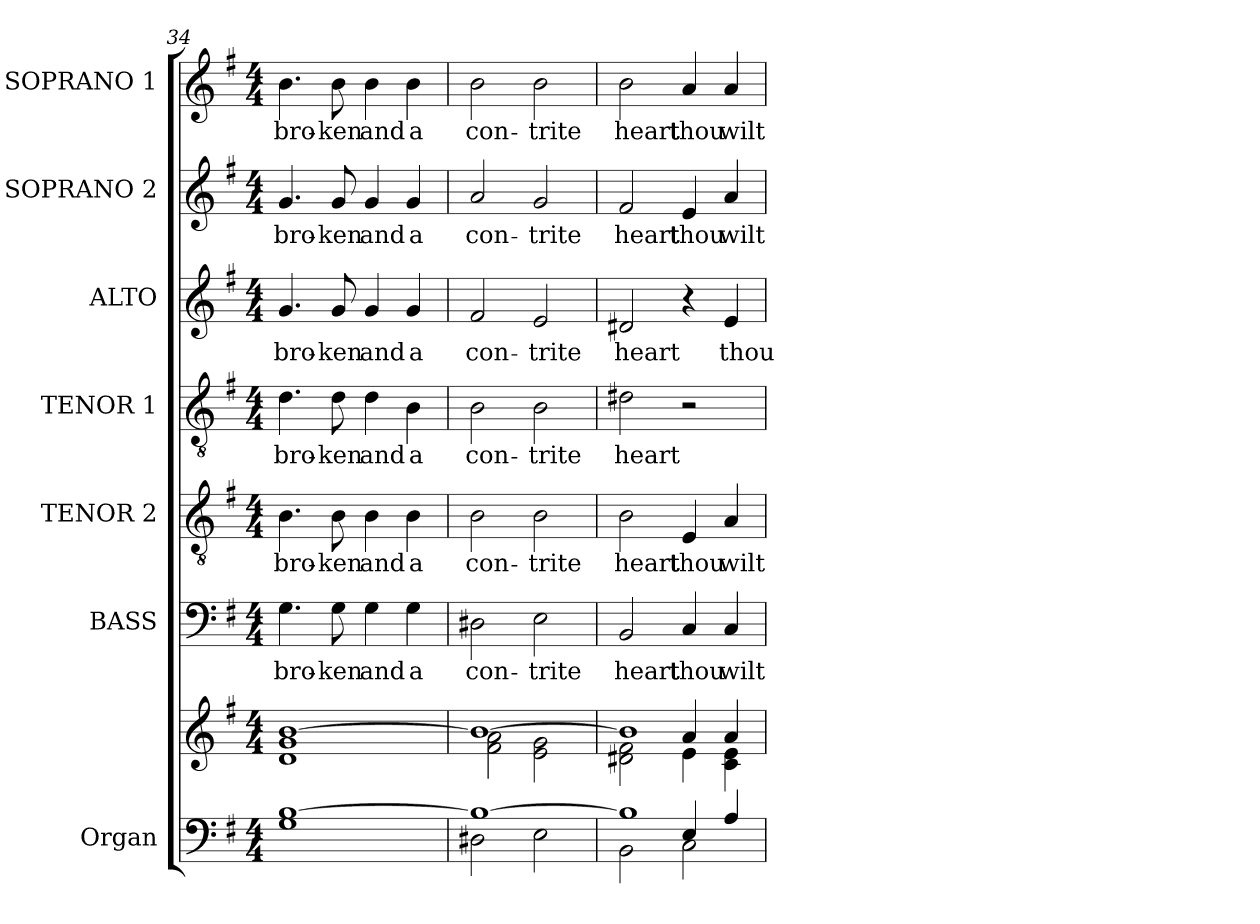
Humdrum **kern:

**kern	**kern	**kern	**text	**kern	**text	**kern	**text	**kern	**text	**kern	**text	**kern	**text
*part7	*part7	*part6	*part6	*part5	*part5	*part4	*part4	*part3	*part3	*part2	*part2	*part1	*part1
*staff8	*staff7	*staff6	*staff6	*staff5	*staff5	*staff4	*staff4	*staff3	*staff3	*staff2	*staff2	*staff1	*staff1
*I"Organ	*	*I"BASS	*	*I"TENOR 2	*	*I"TENOR 1	*	*I"ALTO	*	*I"SOPRANO 2	*	*I"SOPRANO 1	*
*I'Org.	*	*I'B.	*	*I'T2.	*	*I'T1.	*	*I'A.	*	*I'S2.	*	*I'S1.	*
*clefF4	*clefG2	*clefF4	*	*clefGv2	*	*clefGv2	*	*clefG2	*	*clefG2	*	*clefG2	*
*	*	*	*	*ITrd7c12	*	*ITrd7c12	*	*	*	*	*	*	*
*k[f#]	*k[f#]	*k[f#]	*	*k[f#]	*	*k[f#]	*	*k[f#]	*	*k[f#]	*	*k[f#]	*
*G:	*G:	*G:	*	*G:	*	*G:	*	*G:	*	*G:	*	*G:	*
*M4/4	*M4/4	*M4/4	*	*M4/4	*	*M4/4	*	*M4/4	*	*M4/4	*	*M4/4	*
=34	=34	=34	=34	=34	=34	=34	=34	=34	=34	=34	=34	=34	=34
*^	*^	*	*	*	*	*	*	*	*	*	*	*	*
!	!	!	!	!	!LO:LY:b:color=#000000	!	!	!	!	!	!	!	!	!	!
!	!	!	!	!	!	!	!LO:LY:b:color=#000000	!	!	!	!	!	!	!	!
!	!	!	!	!	!	!	!	!	!LO:LY:b:color=#000000	!	!	!	!	!	!
!	!	!	!	!	!	!	!	!	!	!	!LO:LY:b:color=#000000	!	!	!	!
!	!	!	!	!	!	!	!	!	!	!	!	!	!LO:LY:b:color=#000000	!	!
!	!	!	!	!	!	!	!	!	!	!	!	!	!	!	!LO:LY:b:color=#000000
[1Bi	1Gi	1gi [1bi	1di	4.Gi\	bro-	4.BBi\	bro-	4.Di\	bro-	4.gi/	bro-	4.gi/	bro-	4.bi\	bro-
!	!	!	!	!	!LO:LY:b:color=#000000	!	!	!	!	!	!	!	!	!	!
!	!	!	!	!	!	!	!LO:LY:b:color=#000000	!	!	!	!	!	!	!	!
!	!	!	!	!	!	!	!	!	!LO:LY:b:color=#000000	!	!	!	!	!	!
!	!	!	!	!	!	!	!	!	!	!	!LO:LY:b:color=#000000	!	!	!	!
!	!	!	!	!	!	!	!	!	!	!	!	!	!LO:LY:b:color=#000000	!	!
!	!	!	!	!	!	!	!	!	!	!	!	!	!	!	!LO:LY:b:color=#000000
.	.	.	.	8Gi\	-ken	8BBi\	-ken	8Di\	-ken	8gi/	-ken	8gi/	-ken	8bi\	-ken
!	!	!	!	!	!LO:LY:b:color=#000000	!	!	!	!	!	!	!	!	!	!
!	!	!	!	!	!	!	!LO:LY:b:color=#000000	!	!	!	!	!	!	!	!
!	!	!	!	!	!	!	!	!	!LO:LY:b:color=#000000	!	!	!	!	!	!
!	!	!	!	!	!	!	!	!	!	!	!LO:LY:b:color=#000000	!	!	!	!
!	!	!	!	!	!	!	!	!	!	!	!	!	!LO:LY:b:color=#000000	!	!
!	!	!	!	!	!	!	!	!	!	!	!	!	!	!	!LO:LY:b:color=#000000
.	.	.	.	4Gi\	and	4BBi\	and	4Di\	and	4gi/	and	4gi/	and	4bi\	and
!	!	!	!	!	!LO:LY:b:color=#000000	!	!	!	!	!	!	!	!	!	!
!	!	!	!	!	!	!	!LO:LY:b:color=#000000	!	!	!	!	!	!	!	!
!	!	!	!	!	!	!	!	!	!LO:LY:b:color=#000000	!	!	!	!	!	!
!	!	!	!	!	!	!	!	!	!	!	!LO:LY:b:color=#000000	!	!	!	!
!	!	!	!	!	!	!	!	!	!	!	!	!	!LO:LY:b:color=#000000	!	!
!	!	!	!	!	!	!	!	!	!	!	!	!	!	!	!LO:LY:b:color=#000000
.	.	.	.	4Gi\	a	4BBi\	a	4BBi\	a	4gi/	a	4gi/	a	4bi\	a
!!LO:LB:g=z
=35	=35	=35	=35	=35	=35	=35	=35	=35	=35	=35	=35	=35	=35	=35	=35
!	!	!	!	!	!LO:LY:b:color=#000000	!	!	!	!	!	!	!	!	!	!
!	!	!	!	!	!	!	!LO:LY:b:color=#000000	!	!	!	!	!	!	!	!
!	!	!	!	!	!	!	!	!	!LO:LY:b:color=#000000	!	!	!	!	!	!
!	!	!	!	!	!	!	!	!	!	!	!LO:LY:b:color=#000000	!	!	!	!
!	!	!	!	!	!	!	!	!	!	!	!	!	!LO:LY:b:color=#000000	!	!
!	!	!	!	!	!	!	!	!	!	!	!	!	!	!	!LO:LY:b:color=#000000
1Bi_	2D#Xi\	1bi_	2f#i\ 2ai	2D#Xi\	con-	2BBi\	con-	2BBi\	con-	2f#i/	con-	2ai/	con-	2bi\	con-
!	!	!	!	!	!LO:LY:b:color=#000000	!	!	!	!	!	!	!	!	!	!
!	!	!	!	!	!	!	!LO:LY:b:color=#000000	!	!	!	!	!	!	!	!
!	!	!	!	!	!	!	!	!	!LO:LY:b:color=#000000	!	!	!	!	!	!
!	!	!	!	!	!	!	!	!	!	!	!LO:LY:b:color=#000000	!	!	!	!
!	!	!	!	!	!	!	!	!	!	!	!	!	!LO:LY:b:color=#000000	!	!
!	!	!	!	!	!	!	!	!	!	!	!	!	!	!	!LO:LY:b:color=#000000
.	2Ei\	.	2ei\ 2gi	2Ei\	-trite	2BBi\	-trite	2BBi\	-trite	2ei/	-trite	2gi/	-trite	2bi\	-trite
=36	=36	=36	=36	=36	=36	=36	=36	=36	=36	=36	=36	=36	=36	=36	=36
*	*^	*	*^	*	*	*	*	*	*	*	*	*	*	*	*
!	!	!	!	!	!	!	!LO:LY:b:color=#000000	!	!	!	!	!	!	!	!	!	!
!	!	!	!	!	!	!	!	!	!LO:LY:b:color=#000000	!	!	!	!	!	!	!	!
!	!	!	!	!	!	!	!	!	!	!	!LO:LY:b:color=#000000	!	!	!	!	!	!
!	!	!	!	!	!	!	!	!	!	!	!	!	!LO:LY:b:color=#000000	!	!	!	!
!	!	!	!	!	!	!	!	!	!	!	!	!	!	!	!LO:LY:b:color=#000000	!	!
!	!	!	!	!	!	!	!	!	!	!	!	!	!	!	!	!	!LO:LY:b:color=#000000
1Bi]	2BBi\	2ryy	1bi]	2d#Xi\ 2f#i	2ryy	2BBi/	heart	2BBi\	heart	2D#Xi\	heart	2d#Xi/	heart	2f#i/	heart	2bi\	heart
!	!	!	!	!	!	!	!LO:LY:b:color=#000000	!	!	!	!	!	!	!	!	!	!
!	!	!	!	!	!	!	!	!	!LO:LY:b:color=#000000	!	!	!	!	!	!	!	!
!	!	!	!	!	!	!	!	!	!	!	!	!	!	!	!LO:LY:b:color=#000000	!	!
!	!	!	!	!	!	!	!	!	!	!	!	!	!	!	!	!	!LO:LY:b:color=#000000
.	2Ci\	4Ei/	.	4ei\	4ai/	4Ci/	thou	4EEi/	thou	2r	.	4r	.	4ei/	thou	4ai/	thou
!	!	!	!	!	!	!	!LO:LY:b:color=#000000	!	!	!	!	!	!	!	!	!	!
!	!	!	!	!	!	!	!	!	!LO:LY:b:color=#000000	!	!	!	!	!	!	!	!
!	!	!	!	!	!	!	!	!	!	!	!	!	!LO:LY:b:color=#000000	!	!	!	!
!	!	!	!	!	!	!	!	!	!	!	!	!	!	!	!LO:LY:b:color=#000000	!	!
!	!	!	!	!	!	!	!	!	!	!	!	!	!	!	!	!	!LO:LY:b:color=#000000
.	.	4Ai/	.	4ci\ 4ei	4ai/	4Ci/	wilt	4AAi/	wilt	.	.	4ei/	thou	4ai/	wilt	4ai/	wilt
*v	*v	*v	*	*	*	*	*	*	*	*	*	*	*	*	*	*	*
*	*v	*v	*v	*	*	*	*	*	*	*	*	*	*	*	*
=	=	=	=	=	=	=	=	=	=	=	=	=	=
*-	*-	*-	*-	*-	*-	*-	*-	*-	*-	*-	*-	*-	*-
